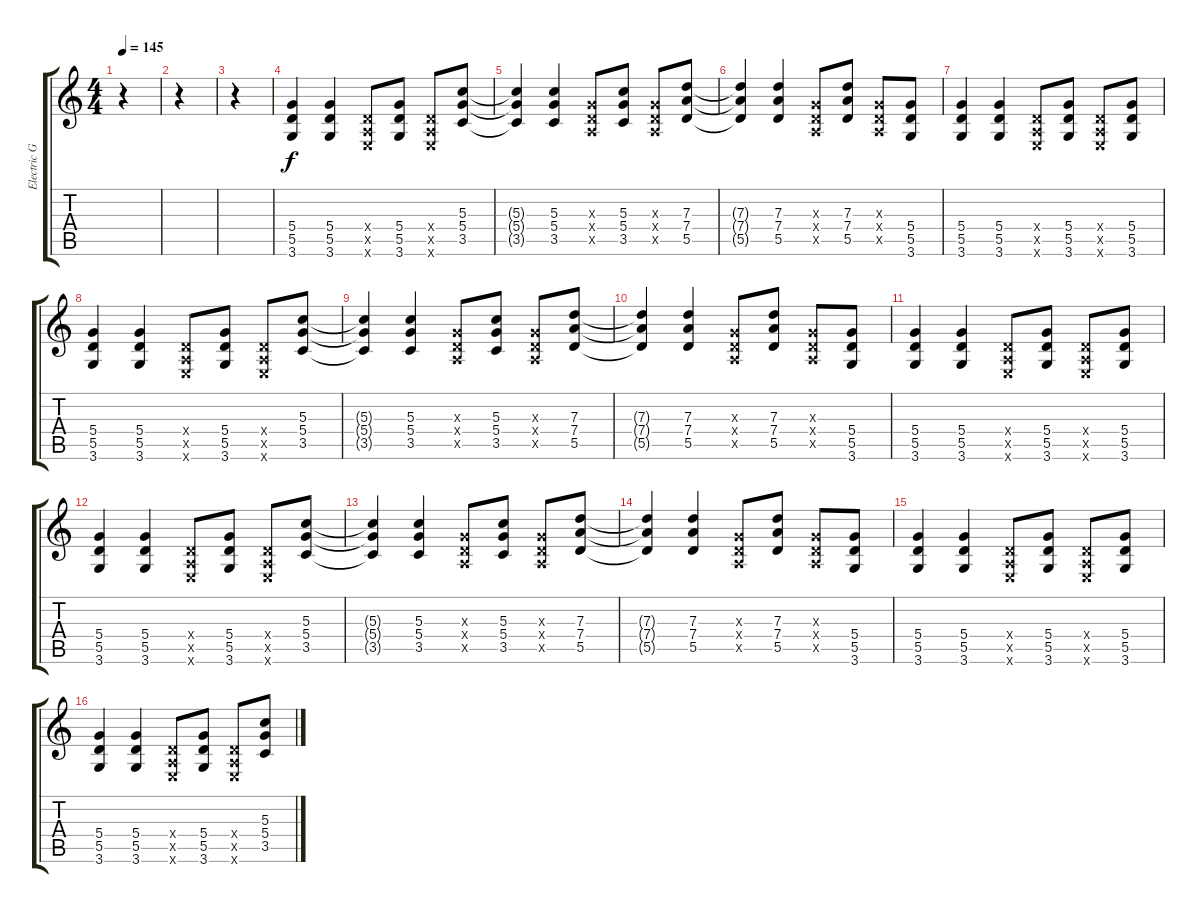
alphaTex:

\track ("Electric Guitar" "Electric G") {instrument distortionguitar}
\staff {score tabs}
\tuning (E4 B3 G3 D3 A2 E2) {hide}
\ts (4 4)
\tempo 145
\clef g2
\ks c
r.4{dy f} |
r.4 |
r.4 |
(5.4 5.5 3.6).4{volume 13 balance 4} (5.4 5.5 3.6).4 (0.4{x} 0.5{x} 0.6{x}).8 (5.4 5.5 3.6).8 (0.4{x} 0.5{x} 0.6{x}).8 (5.3 5.4 3.5).8 |
(5.3{t} 5.4{t} 3.5{t}).4{volume 13 balance 4} (5.3 5.4 3.5).4 (0.3{x} 0.4{x} 0.5{x}).8 (5.3 5.4 3.5).8 (0.3{x} 0.4{x} 0.5{x}).8 (7.3 7.4 5.5).8 |
(7.3{t} 7.4{t} 5.5{t}).4{volume 13 balance 4} (7.3 7.4 5.5).4 (0.3{x} 0.4{x} 0.5{x}).8 (7.3 7.4 5.5).8 (0.3{x} 0.4{x} 0.5{x}).8 (5.4 5.5 3.6).8 |
(5.4 5.5 3.6).4{volume 13 balance 4} (5.4 5.5 3.6).4 (0.4{x} 0.5{x} 0.6{x}).8 (5.4 5.5 3.6).8 (0.4{x} 0.5{x} 0.6{x}).8 (5.4 5.5 3.6).8 |
(5.4 5.5 3.6).4{volume 13 balance 4} (5.4 5.5 3.6).4 (0.4{x} 0.5{x} 0.6{x}).8 (5.4 5.5 3.6).8 (0.4{x} 0.5{x} 0.6{x}).8 (5.3 5.4 3.5).8 |
(5.3{t} 5.4{t} 3.5{t}).4{volume 13 balance 4} (5.3 5.4 3.5).4 (0.3{x} 0.4{x} 0.5{x}).8 (5.3 5.4 3.5).8 (0.3{x} 0.4{x} 0.5{x}).8 (7.3 7.4 5.5).8 |
(7.3{t} 7.4{t} 5.5{t}).4{volume 13 balance 4} (7.3 7.4 5.5).4 (0.3{x} 0.4{x} 0.5{x}).8 (7.3 7.4 5.5).8 (0.3{x} 0.4{x} 0.5{x}).8 (5.4 5.5 3.6).8 |
(5.4 5.5 3.6).4{volume 13 balance 4} (5.4 5.5 3.6).4 (0.4{x} 0.5{x} 0.6{x}).8 (5.4 5.5 3.6).8 (0.4{x} 0.5{x} 0.6{x}).8 (5.4 5.5 3.6).8 |
(5.4 5.5 3.6).4{volume 13 balance 4} (5.4 5.5 3.6).4 (0.4{x} 0.5{x} 0.6{x}).8 (5.4 5.5 3.6).8 (0.4{x} 0.5{x} 0.6{x}).8 (5.3 5.4 3.5).8 |
(5.3{t} 5.4{t} 3.5{t}).4{volume 13 balance 4} (5.3 5.4 3.5).4 (0.3{x} 0.4{x} 0.5{x}).8 (5.3 5.4 3.5).8 (0.3{x} 0.4{x} 0.5{x}).8 (7.3 7.4 5.5).8 |
(7.3{t} 7.4{t} 5.5{t}).4{volume 13 balance 4} (7.3 7.4 5.5).4 (0.3{x} 0.4{x} 0.5{x}).8 (7.3 7.4 5.5).8 (0.3{x} 0.4{x} 0.5{x}).8 (5.4 5.5 3.6).8 |
(5.4 5.5 3.6).4{volume 13 balance 4} (5.4 5.5 3.6).4 (0.4{x} 0.5{x} 0.6{x}).8 (5.4 5.5 3.6).8 (0.4{x} 0.5{x} 0.6{x}).8 (5.4 5.5 3.6).8 |
(5.4 5.5 3.6).4{volume 13 balance 4} (5.4 5.5 3.6).4 (0.4{x} 0.5{x} 0.6{x}).8 (5.4 5.5 3.6).8 (0.4{x} 0.5{x} 0.6{x}).8 (5.3 5.4 3.5).8
